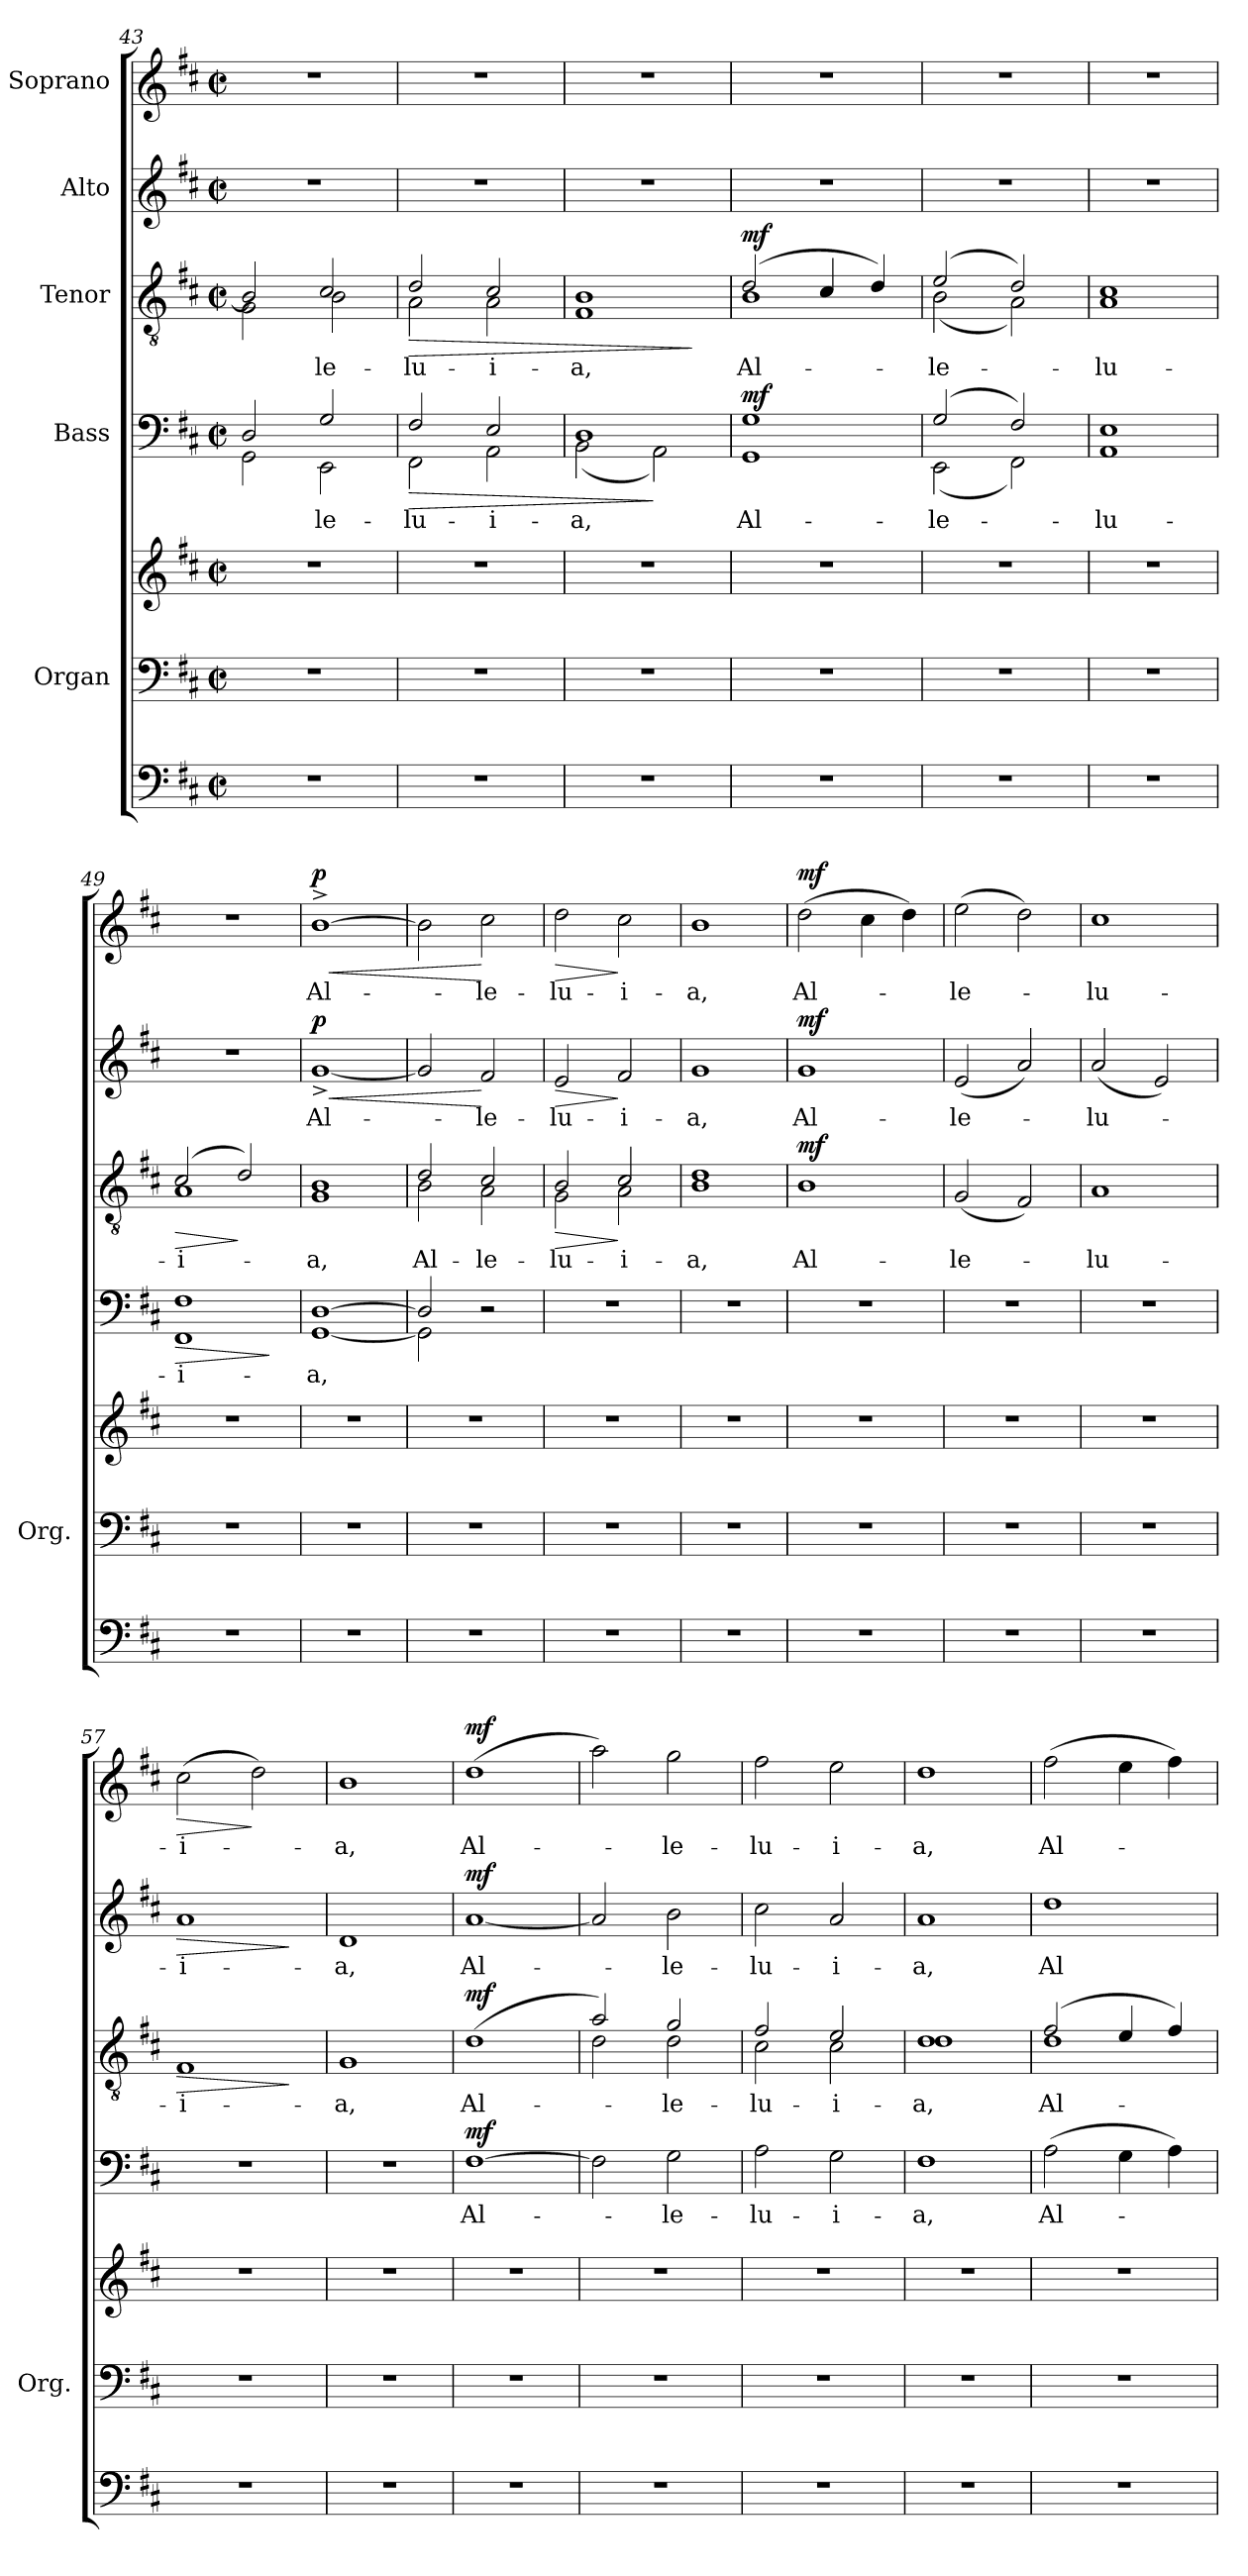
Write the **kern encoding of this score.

**kern	**kern	**kern	**kern	**text	**dynam	**kern	**text	**dynam	**kern	**text	**dynam	**kern	**text	**dynam
*part6	*part5	*part5	*part4	*part4	*part4	*part3	*part3	*part3	*part2	*part2	*part2	*part1	*part1	*part1
*staff7	*staff6	*staff5	*staff4	*staff4	*staff4	*staff3	*staff3	*staff3	*staff2	*staff2	*staff2	*staff1	*staff1	*staff1
*	*I"Organ	*	*I"Bass	*	*	*I"Tenor	*	*	*I"Alto	*	*	*I"Soprano	*	*
*	*I'Org.	*	*	*	*	*	*	*	*	*	*	*	*	*
*clefF4	*clefF4	*clefG2	*clefF4	*	*	*clefGv2	*	*	*clefG2	*	*	*clefG2	*	*
*k[f#c#]	*k[f#c#]	*k[f#c#]	*k[f#c#]	*	*	*k[f#c#]	*	*	*k[f#c#]	*	*	*k[f#c#]	*	*
*D:	*D:	*D:	*D:	*	*	*D:	*	*	*D:	*	*	*D:	*	*
*M2/2	*M2/2	*M2/2	*M2/2	*	*	*M2/2	*	*	*M2/2	*	*	*M2/2	*	*
*met(c|)	*met(c|)	*met(c|)	*met(c|)	*	*	*met(c|)	*	*	*met(c|)	*	*	*met(c|)	*	*
=43	=43	=43	=43	=43	=43	=43	=43	=43	=43	=43	=43	=43	=43	=43
*	*	*	*^	*	*	*^	*	*	*	*	*	*	*	*
1r	1r	1r	2D/	2GG\	.	.	2B/]	2G\	.	.	1r	.	.	1r	.	.
.	.	.	2G/	2EE\	-le-	.	2c#/	2B\	-le-	.	.	.	.	.	.	.
=44	=44	=44	=44	=44	=44	=44	=44	=44	=44	=44	=44	=44	=44	=44	=44	=44
!	!	!	!	!	!	!LO:HP:b	!	!	!	!LO:HP:b	!	!	!	!	!	!
1r	1r	1r	2F#/	2FF#\	-lu-	>	2d/	2A\	-lu-	>	1r	.	.	1r	.	.
.	.	.	2E/	2AA\	-i-	.	2c#/	2A\	-i-	.	.	.	.	.	.	.
=45	=45	=45	=45	=45	=45	=45	=45	=45	=45	=45	=45	=45	=45	=45	=45	=45
1r	1r	1r	1D	(2BB\	-a,	.	1B	1F#	-a,	.	1r	.	.	1r	.	.
.	.	.	.	2AA\)	.	]	.	.	.	.	.	.	.	.	.	.
*	*	*	*v	*v	*	*	*	*	*	*	*	*	*	*	*	*
*	*	*	*	*	*	*v	*v	*	*	*	*	*	*	*	*
.	.	.	.	.	.	.	.	]	.	.	.	.	.	.
=46	=46	=46	=46	=46	=46	=46	=46	=46	=46	=46	=46	=46	=46	=46
*	*	*	*^	*	*	*^	*	*	*	*	*	*	*	*
!	!	!	!	!	!	!LO:DY:a	!	!	!	!LO:DY:a	!	!	!	!	!	!
1r	1r	1r	1G	1GG	Al-	mf	(2d/	1B	Al-	mf	1r	.	.	1r	.	.
.	.	.	.	.	.	.	4c#/	.	.	.	.	.	.	.	.	.
.	.	.	.	.	.	.	4d/)	.	.	.	.	.	.	.	.	.
=47	=47	=47	=47	=47	=47	=47	=47	=47	=47	=47	=47	=47	=47	=47	=47	=47
1r	1r	1r	(2G/	(2EE\	-le-	.	(2e/	(2B\	-le-	.	1r	.	.	1r	.	.
.	.	.	2F#/)	2FF#\)	.	.	2d/)	2A\)	.	.	.	.	.	.	.	.
!!LO:LB:g=z
=48	=48	=48	=48	=48	=48	=48	=48	=48	=48	=48	=48	=48	=48	=48	=48	=48
1r	1r	1r	1E	1AA	-lu-	.	1c#	1A	-lu-	.	1r	.	.	1r	.	.
=49	=49	=49	=49	=49	=49	=49	=49	=49	=49	=49	=49	=49	=49	=49	=49	=49
!	!	!	!	!	!	!LO:HP:b	!	!	!	!LO:HP:b	!	!	!	!	!	!
1r	1r	1r	1F#	1FF#	-i-	>	(2c#/	1A	-i-	>	1r	.	.	1r	.	.
.	.	.	.	.	.	.	2d/)	.	.	]	.	.	.	.	.	.
*	*	*	*v	*v	*	*	*	*	*	*	*	*	*	*	*	*
*	*	*	*	*	*	*v	*v	*	*	*	*	*	*	*	*
.	.	.	.	.	]	.	.	.	.	.	.	.	.	.
=50	=50	=50	=50	=50	=50	=50	=50	=50	=50	=50	=50	=50	=50	=50
*	*	*	*^	*	*	*^	*	*	*	*	*	*	*	*
!	!	!	!	!	!	!	!	!	!	!	!	!	!LO:HP:b	!	!	!LO:HP:b
!	!	!	!	!	!	!	!	!	!	!	!	!	!LO:DY:n=1:a	!	!	!LO:DY:n=1:a
1r	1r	1r	[>1D	[<1GG	-a,	.	1B	1G	-a,	.	[1g^<	Al-	< p	[1b^>	Al-	< p
=51	=51	=51	=51	=51	=51	=51	=51	=51	=51	=51	=51	=51	=51	=51	=51	=51
1r	1r	1r	2D/]	2GG\]	.	.	2d/	2B\	Al-	.	2g/]	.	.	2b\]	.	.
.	.	.	2r	2ryy	.	.	2c#/	2A\	-le-	.	2f#/	-le-	[	2cc#\	-le-	[
=52	=52	=52	=52	=52	=52	=52	=52	=52	=52	=52	=52	=52	=52	=52	=52	=52
!	!	!	!	!	!	!	!	!	!	!LO:HP:b	!	!	!LO:HP:b	!	!	!LO:HP:b
*	*	*	*v	*v	*	*	*	*	*	*	*	*	*	*	*	*
1r	1r	1r	1r	.	.	2B/	2G\	-lu-	>	2e/	-lu-	>	2dd\	-lu-	>
.	.	.	.	.	.	2c#/	2A\	-i-	]	2f#/	-i-	]	2cc#\	-i-	]
=53	=53	=53	=53	=53	=53	=53	=53	=53	=53	=53	=53	=53	=53	=53	=53
1r	1r	1r	1r	.	.	1d	1B	-a,	.	1g	-a,	.	1b	-a,	.
!!LO:LB:g=z
=54	=54	=54	=54	=54	=54	=54	=54	=54	=54	=54	=54	=54	=54	=54	=54
!	!	!	!	!	!	!	!	!	!LO:DY:a	!	!	!LO:DY:a	!	!	!LO:DY:a
*	*	*	*	*	*	*v	*v	*	*	*	*	*	*	*	*
1r	1r	1r	1r	.	.	1B	Al-	mf	1g	Al-	mf	(2dd\	Al-	mf
.	.	.	.	.	.	.	.	.	.	.	.	4cc#\	.	.
.	.	.	.	.	.	.	.	.	.	.	.	4dd\)	.	.
=55	=55	=55	=55	=55	=55	=55	=55	=55	=55	=55	=55	=55	=55	=55
1r	1r	1r	1r	.	.	(2G/	-le-	.	(2e/	-le-	.	(2ee\	-le-	.
.	.	.	.	.	.	2F#/)	.	.	2a/)	.	.	2dd\)	.	.
=56	=56	=56	=56	=56	=56	=56	=56	=56	=56	=56	=56	=56	=56	=56
1r	1r	1r	1r	.	.	1A	-lu-	.	(2a/	-lu-	.	1cc#	-lu-	.
.	.	.	.	.	.	.	.	.	2e/)	.	.	.	.	.
=57	=57	=57	=57	=57	=57	=57	=57	=57	=57	=57	=57	=57	=57	=57
!	!	!	!	!	!	!	!	!LO:HP:b	!	!	!LO:HP:b	!	!	!LO:HP:b
1r	1r	1r	1r	.	.	1F#	-i-	>	1a	-i-	>	(2cc#\	-i-	>
.	.	.	.	.	.	.	.	.	.	.	.	2dd\)	.	]
.	.	.	.	.	.	.	.	]	.	.	]	.	.	.
=58	=58	=58	=58	=58	=58	=58	=58	=58	=58	=58	=58	=58	=58	=58
1r	1r	1r	1r	.	.	1G	-a,	.	1d	-a,	.	1b	-a,	.
=59	=59	=59	=59	=59	=59	=59	=59	=59	=59	=59	=59	=59	=59	=59
!	!	!	!	!	!LO:DY:a	!	!	!LO:DY:a	!	!	!LO:DY:a	!	!	!LO:DY:a
1r	1r	1r	[1F#	Al-	mf	(1d	Al-	mf	[1a	Al-	mf	(1dd	Al-	mf
=60	=60	=60	=60	=60	=60	=60	=60	=60	=60	=60	=60	=60	=60	=60
*	*	*	*	*	*	*^	*	*	*	*	*	*	*	*
1r	1r	1r	2F#\]	.	.	2a/)	2d\	.	.	2a/]	.	.	2aa\)	.	.
.	.	.	2G\	-le-	.	2g/	2d\	-le-	.	2b\	-le-	.	2gg\	-le-	.
!!LO:PB:g=z
=61	=61	=61	=61	=61	=61	=61	=61	=61	=61	=61	=61	=61	=61	=61	=61
1r	1r	1r	2A\	-lu-	.	2f#/	2c#\	-lu-	.	2cc#\	-lu-	.	2ff#\	-lu-	.
.	.	.	2G\	-i-	.	2e/	2c#\	-i-	.	2a/	-i-	.	2ee\	-i-	.
=62	=62	=62	=62	=62	=62	=62	=62	=62	=62	=62	=62	=62	=62	=62	=62
1r	1r	1r	1F#	-a,	.	1d	1d	-a,	.	1a	-a,	.	1dd	-a,	.
=63	=63	=63	=63	=63	=63	=63	=63	=63	=63	=63	=63	=63	=63	=63	=63
1r	1r	1r	(2A\	Al-	.	(2f#/	1d	Al-	.	1dd	Al-	.	(2ff#\	Al-	.
.	.	.	4G\	.	.	4e/	.	.	.	.	.	.	4ee\	.	.
.	.	.	4A\)	.	.	4f#/)	.	.	.	.	.	.	4ff#\)	.	.
*	*	*	*	*	*	*v	*v	*	*	*	*	*	*	*	*
=	=	=	=	=	=	=	=	=	=	=	=	=	=	=
*-	*-	*-	*-	*-	*-	*-	*-	*-	*-	*-	*-	*-	*-	*-
